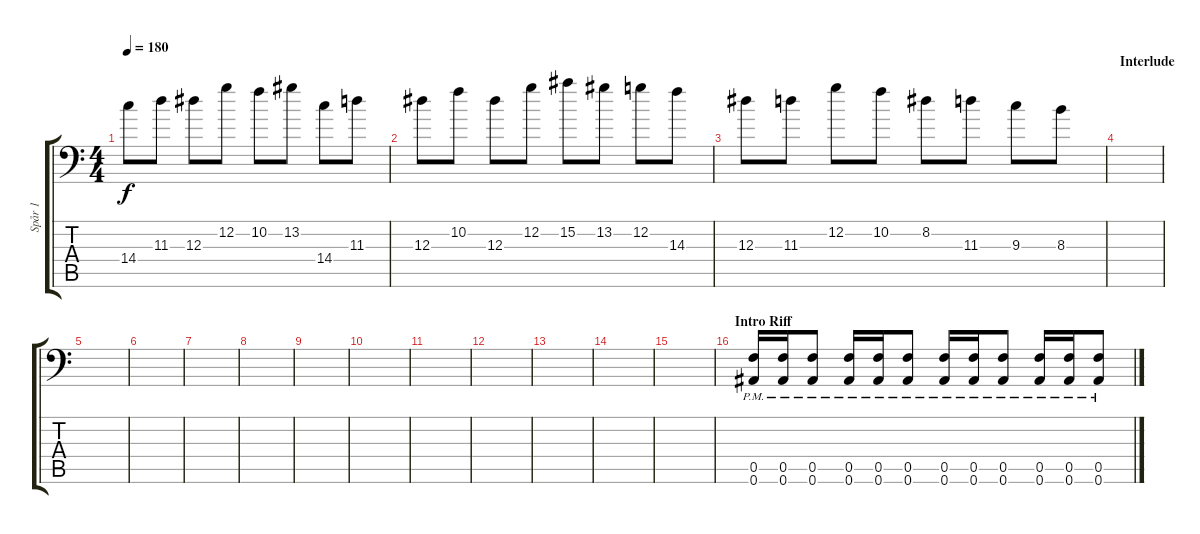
\track ("Spår 1" "Spår 1") {instrument distortionguitar}
\staff {score tabs}
\tuning (C4 G3 Eb3 Bb2 F2 Bb1) {hide}
\ts (4 4)
\tempo 180
\clef f4
\ks c
14.4.8{dy f} 11.3.8 12.3.8 12.2.8 10.2.8 13.2.8 14.4.8 11.3.8 |
12.3.8 10.2.8 12.3.8 12.2.8 15.2.8 13.2.8 12.2.8 14.3.8 |
12.3.8 11.3.8 12.2.8 10.2.8 8.2.8 11.3.8 9.3.8 8.3.8 |
\section ("" "Interlude")
|
|
|
|
|
|
|
|
|
|
|
|
\section ("" "Intro Riff")
(0.5{pm} 0.6{pm}).16{volume 16 instrument distortionguitar} (0.5{pm} 0.6{pm}).16 (0.5{pm} 0.6{pm}).8 (0.5{pm} 0.6{pm}).16 (0.5{pm} 0.6{pm}).16 (0.5{pm} 0.6{pm}).8 (0.5{pm} 0.6{pm}).16 (0.5{pm} 0.6{pm}).16 (0.5{pm} 0.6{pm}).8 (0.5{pm} 0.6{pm}).16 (0.5{pm} 0.6{pm}).16 (0.5{pm} 0.6{pm}).8
